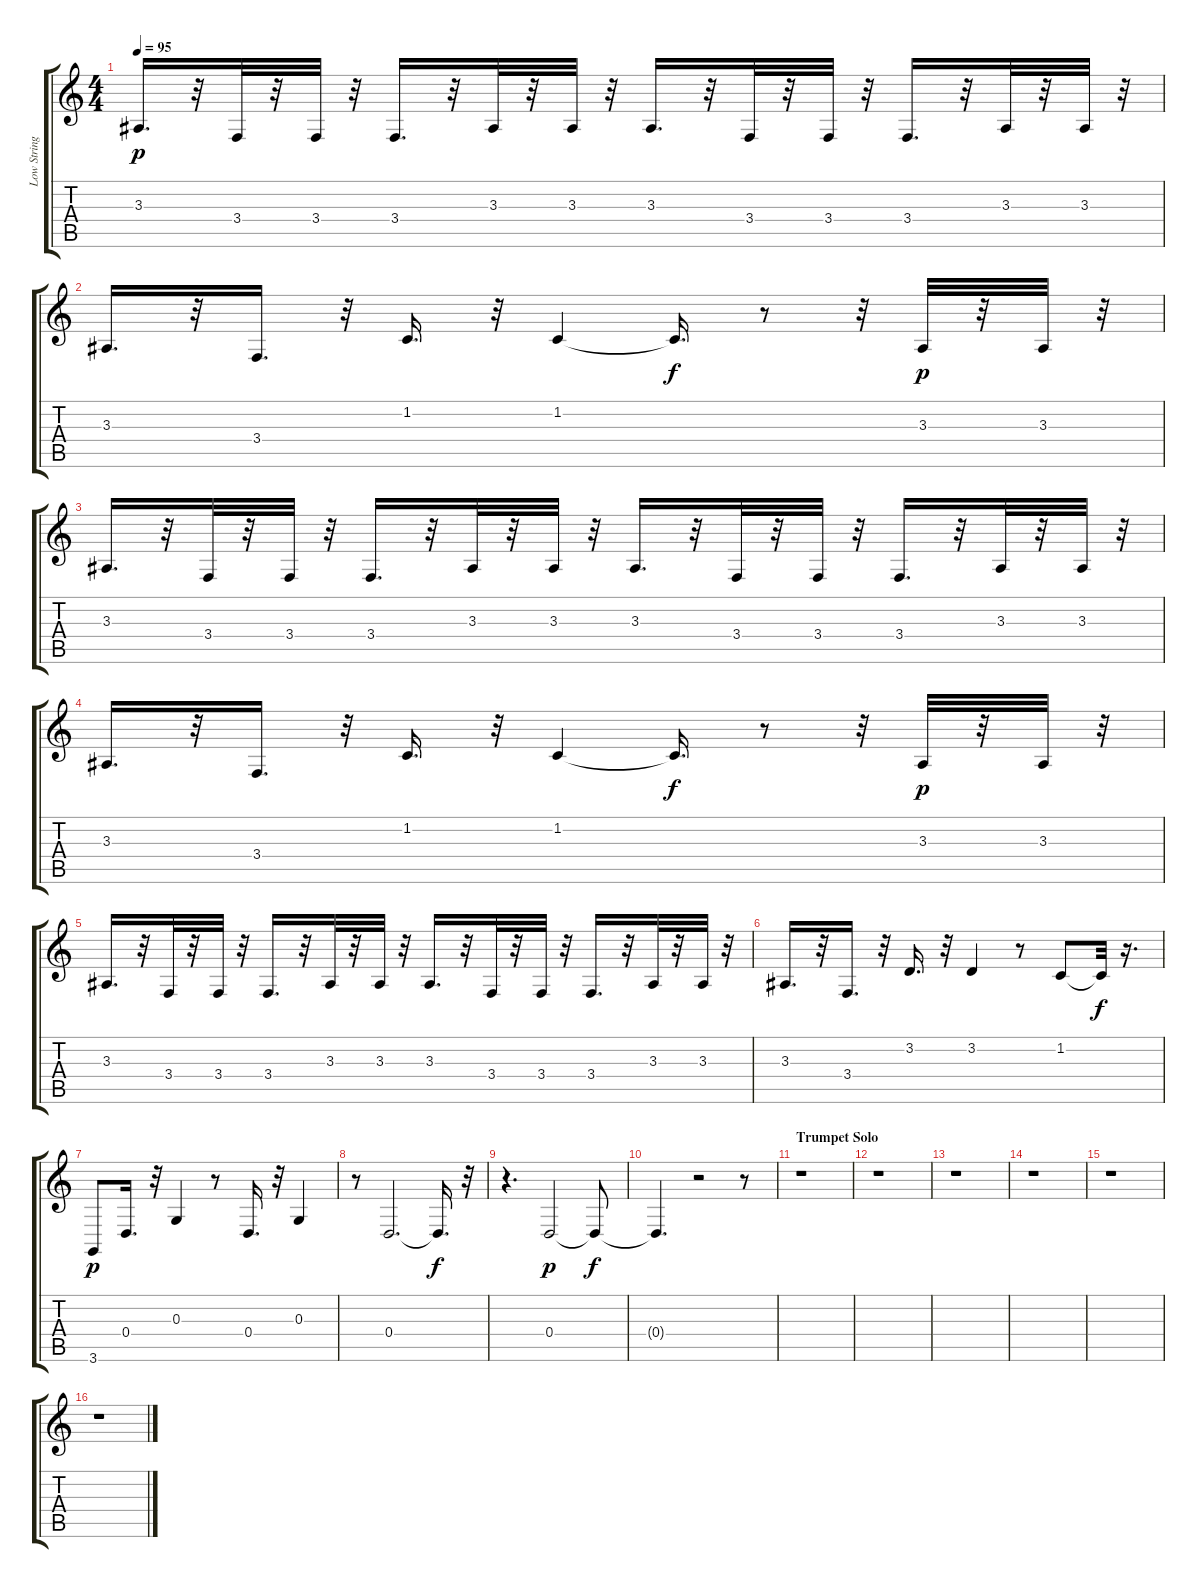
\track ("Low Strings" "Low String") {instrument stringensemble1}
\staff {score tabs}
\tuning (E4 B3 G3 D3 A2 E2) {hide}
\ts (4 4)
\tempo 95
\clef g2
\ks c
3.3.16{d dy p} r.32 3.4.32 r.32 3.4.32 r.32 3.4.16{d} r.32 3.3.32 r.32 3.3.32 r.32 3.3.16{d} r.32 3.4.32 r.32 3.4.32 r.32 3.4.16{d} r.32 3.3.32 r.32 3.3.32 r.32 |
3.3.16{d} r.32 3.4.16{d} r.32 1.2.16{d} r.32 1.2.4 1.2{t}.16{d dy f} r.8 r.32 3.3.32{dy p} r.32 3.3.32 r.32 |
3.3.16{d} r.32 3.4.32 r.32 3.4.32 r.32 3.4.16{d} r.32 3.3.32 r.32 3.3.32 r.32 3.3.16{d} r.32 3.4.32 r.32 3.4.32 r.32 3.4.16{d} r.32 3.3.32 r.32 3.3.32 r.32 |
3.3.16{d} r.32 3.4.16{d} r.32 1.2.16{d} r.32 1.2.4 1.2{t}.16{d dy f} r.8 r.32 3.3.32{dy p} r.32 3.3.32 r.32 |
3.3.16{d} r.32 3.4.32 r.32 3.4.32 r.32 3.4.16{d} r.32 3.3.32 r.32 3.3.32 r.32 3.3.16{d} r.32 3.4.32 r.32 3.4.32 r.32 3.4.16{d} r.32 3.3.32 r.32 3.3.32 r.32 |
3.3.16{d} r.32 3.4.16{d} r.32 3.2.16{d} r.32 3.2.4 r.8 1.2.8 1.2{t}.32{dy f} r.16{d} |
3.6.8{dy p} 0.4.16{d} r.32 0.3.4 r.8 0.4.16{d} r.32 0.3.4 |
r.8 0.4.2{d} 0.4{t}.16{d dy f} r.32 |
r.4{d} 0.4.2{dy p} 0.4{t}.8{dy f} |
0.4{t}.4{d} r.2 r.8 |
\section ("" "Trumpet Solo")
r.1 |
r.1 |
r.1 |
r.1 |
r.1 |
r.1
